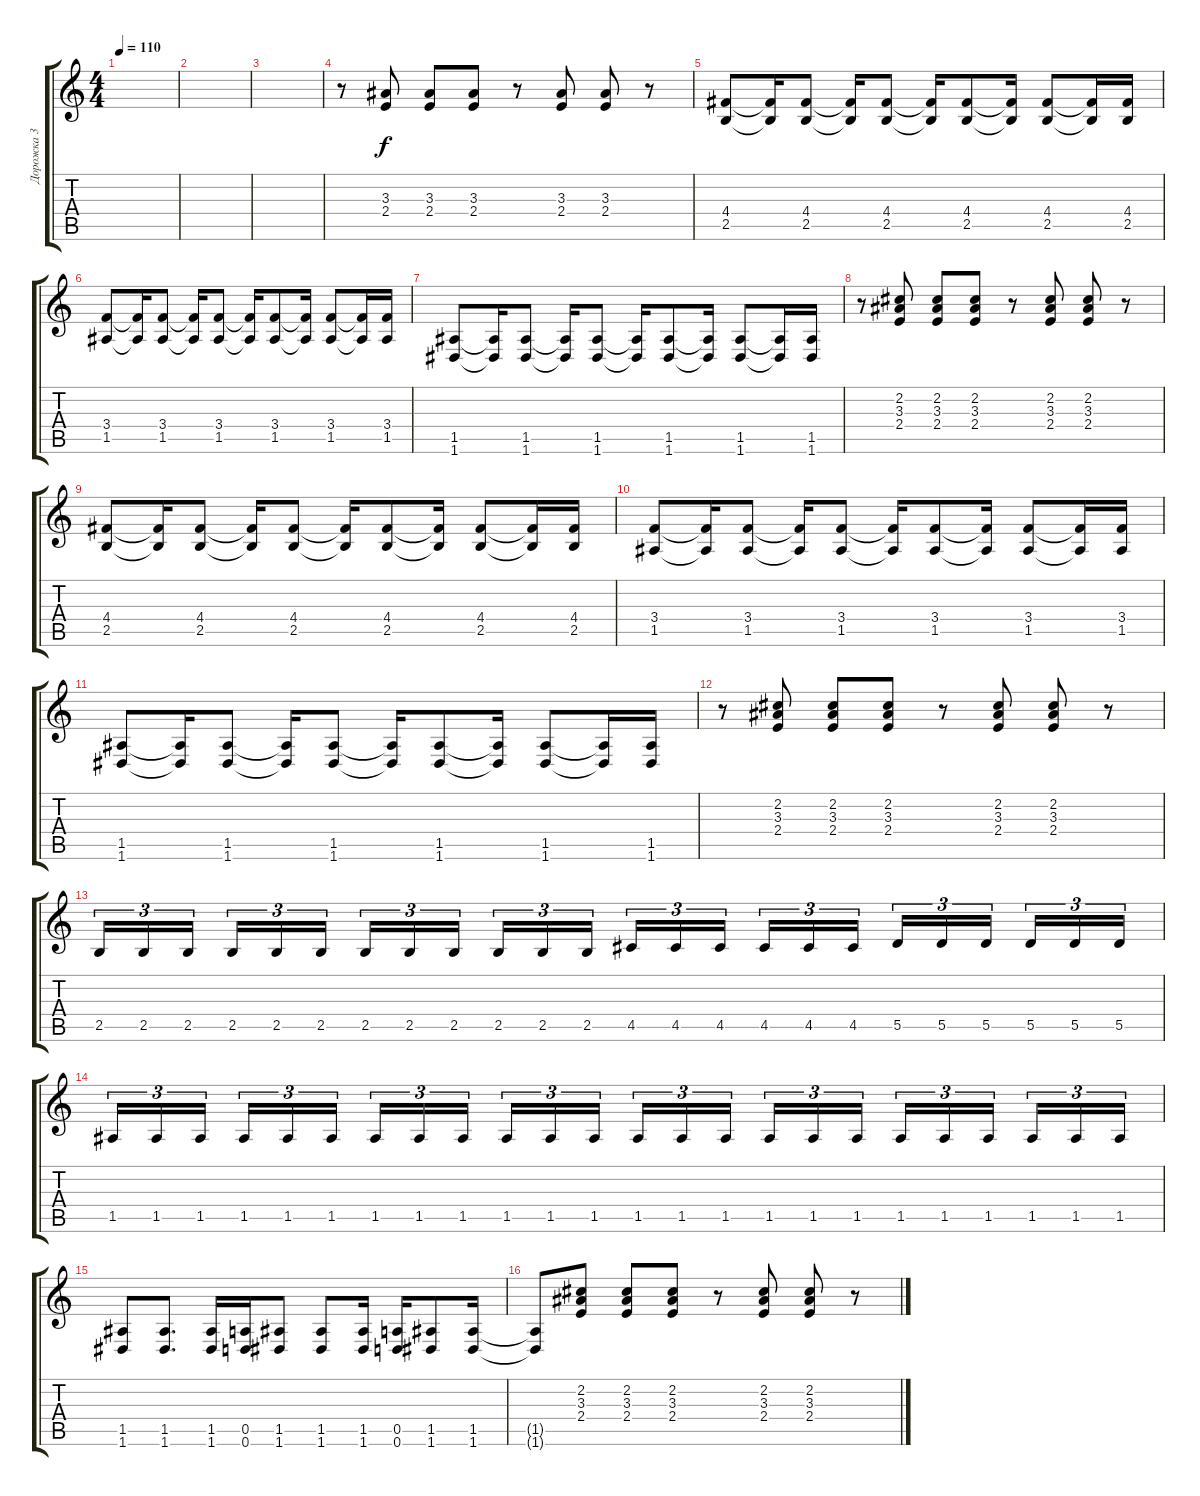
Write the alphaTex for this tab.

\track ("Дорожка 3" "Дорожка 3") {instrument overdrivenguitar}
\staff {score tabs}
\tuning (E4 B3 G3 D3 A2 D2) {hide}
\ts (4 4)
\tempo 110
\clef g2
\ks c
|
|
|
r.8 (3.3 2.4).8 (3.3 2.4).8 (3.3 2.4).8 r.8 (3.3 2.4).8 (3.3 2.4).8 r.8 |
(4.4 2.5).8 (4.4{t} 2.5{t}).16 (4.4 2.5).8 (4.4{t} 2.5{t}).16 (4.4 2.5).8 (4.4{t} 2.5{t}).16 (4.4 2.5).8 (4.4{t} 2.5{t}).16 (4.4 2.5).8 (4.4{t} 2.5{t}).16 (4.4 2.5).16 |
(3.4 1.5).8 (3.4{t} 1.5{t}).16 (3.4 1.5).8 (3.4{t} 1.5{t}).16 (3.4 1.5).8 (3.4{t} 1.5{t}).16 (3.4 1.5).8 (3.4{t} 1.5{t}).16 (3.4 1.5).8 (3.4{t} 1.5{t}).16 (3.4 1.5).16 |
(1.5 1.6).8 (1.5{t} 1.6{t}).16 (1.5 1.6).8 (1.5{t} 1.6{t}).16 (1.5 1.6).8 (1.5{t} 1.6{t}).16 (1.5 1.6).8 (1.5{t} 1.6{t}).16 (1.5 1.6).8 (1.5{t} 1.6{t}).16 (1.5 1.6).16 |
r.8 (2.2 3.3 2.4).8 (2.2 3.3 2.4).8 (2.2 3.3 2.4).8 r.8 (2.2 3.3 2.4).8 (2.2 3.3 2.4).8 r.8 |
(4.4 2.5).8 (4.4{t} 2.5{t}).16 (4.4 2.5).8 (4.4{t} 2.5{t}).16 (4.4 2.5).8 (4.4{t} 2.5{t}).16 (4.4 2.5).8 (4.4{t} 2.5{t}).16 (4.4 2.5).8 (4.4{t} 2.5{t}).16 (4.4 2.5).16 |
(3.4 1.5).8 (3.4{t} 1.5{t}).16 (3.4 1.5).8 (3.4{t} 1.5{t}).16 (3.4 1.5).8 (3.4{t} 1.5{t}).16 (3.4 1.5).8 (3.4{t} 1.5{t}).16 (3.4 1.5).8 (3.4{t} 1.5{t}).16 (3.4 1.5).16 |
(1.5 1.6).8 (1.5{t} 1.6{t}).16 (1.5 1.6).8 (1.5{t} 1.6{t}).16 (1.5 1.6).8 (1.5{t} 1.6{t}).16 (1.5 1.6).8 (1.5{t} 1.6{t}).16 (1.5 1.6).8 (1.5{t} 1.6{t}).16 (1.5 1.6).16 |
r.8 (2.2 3.3 2.4).8 (2.2 3.3 2.4).8 (2.2 3.3 2.4).8 r.8 (2.2 3.3 2.4).8 (2.2 3.3 2.4).8 r.8 |
2.5.16{tu (3 2)} 2.5.16{tu (3 2)} 2.5.16{tu (3 2) beam splitsecondary} 2.5.16{tu (3 2)} 2.5.16{tu (3 2)} 2.5.16{tu (3 2)} 2.5.16{tu (3 2)} 2.5.16{tu (3 2)} 2.5.16{tu (3 2) beam splitsecondary} 2.5.16{tu (3 2)} 2.5.16{tu (3 2)} 2.5.16{tu (3 2)} 4.5.16{tu (3 2)} 4.5.16{tu (3 2)} 4.5.16{tu (3 2) beam splitsecondary} 4.5.16{tu (3 2)} 4.5.16{tu (3 2)} 4.5.16{tu (3 2)} 5.5.16{tu (3 2)} 5.5.16{tu (3 2)} 5.5.16{tu (3 2) beam splitsecondary} 5.5.16{tu (3 2)} 5.5.16{tu (3 2)} 5.5.16{tu (3 2)} |
1.5.16{tu (3 2)} 1.5.16{tu (3 2)} 1.5.16{tu (3 2) beam splitsecondary} 1.5.16{tu (3 2)} 1.5.16{tu (3 2)} 1.5.16{tu (3 2)} 1.5.16{tu (3 2)} 1.5.16{tu (3 2)} 1.5.16{tu (3 2) beam splitsecondary} 1.5.16{tu (3 2)} 1.5.16{tu (3 2)} 1.5.16{tu (3 2)} 1.5.16{tu (3 2)} 1.5.16{tu (3 2)} 1.5.16{tu (3 2) beam splitsecondary} 1.5.16{tu (3 2)} 1.5.16{tu (3 2)} 1.5.16{tu (3 2)} 1.5.16{tu (3 2)} 1.5.16{tu (3 2)} 1.5.16{tu (3 2) beam splitsecondary} 1.5.16{tu (3 2)} 1.5.16{tu (3 2)} 1.5.16{tu (3 2)} |
(1.5 1.6).8 (1.5 1.6).8{d} (1.5 1.6).16 (0.5 0.6).16 (1.5 1.6).8 (1.5 1.6).8 (1.5 1.6).16 (0.5 0.6).16 (1.5 1.6).8 (1.5 1.6).16 |
(1.5{t} 1.6{t}).8 (2.2 3.3 2.4).8 (2.2 3.3 2.4).8 (2.2 3.3 2.4).8 r.8 (2.2 3.3 2.4).8 (2.2 3.3 2.4).8 r.8
